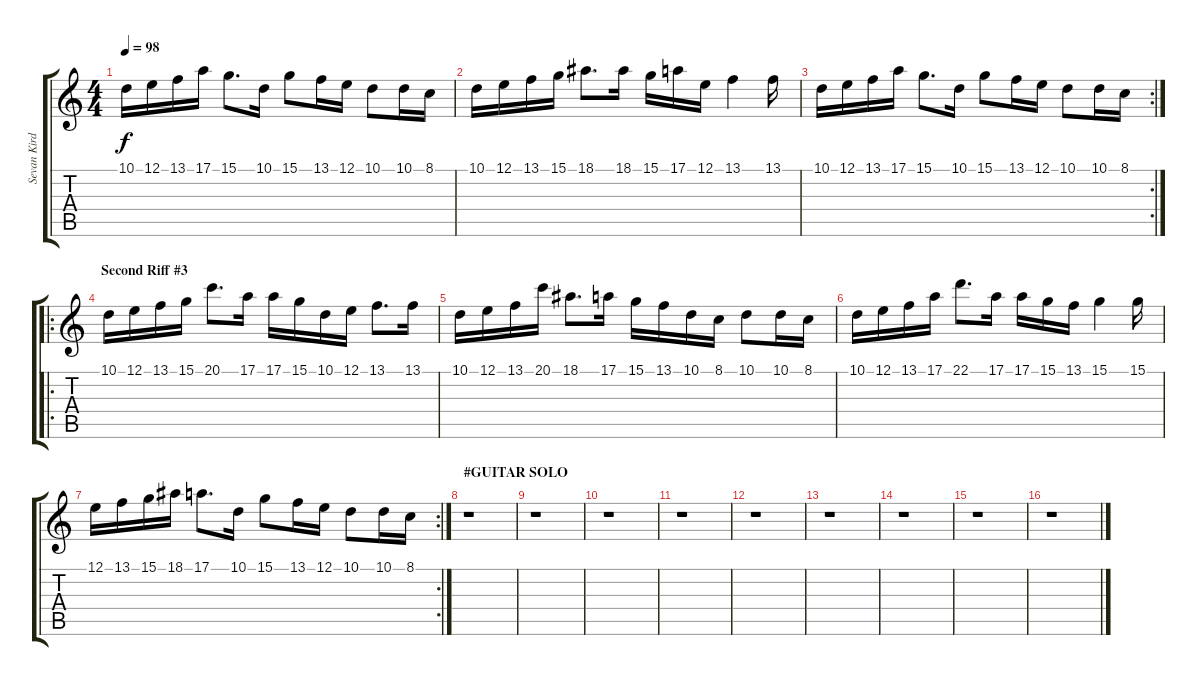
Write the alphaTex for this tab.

\track ("Sevan Kirder or Chrigel" "Sevan Kird") {instrument flute}
\staff {score tabs}
\tuning (E4 B3 G3 D3 A2 E2) {hide}
\ts (4 4)
\tempo 98
\clef g2
\ks c
10.1.16{dy f} 12.1.16 13.1.16 17.1.16 15.1.8{d} 10.1.16 15.1.8 13.1.16 12.1.16 10.1.8 10.1.16 8.1.16 |
10.1.16 12.1.16 13.1.16 15.1.16 18.1.8{d} 18.1.16 15.1.16 17.1.16 12.1.16 13.1.4 13.1.16 |
\rc 2
10.1.16 12.1.16 13.1.16 17.1.16 15.1.8{d} 10.1.16 15.1.8 13.1.16 12.1.16 10.1.8 10.1.16 8.1.16 |
\ro
\section ("" "Second Riff #3")
10.1.16 12.1.16 13.1.16 15.1.16 20.1.8{d} 17.1.16 17.1.16 15.1.16 10.1.16 12.1.16 13.1.8{d} 13.1.16 |
10.1.16 12.1.16 13.1.16 20.1.16 18.1.8{d} 17.1.16 15.1.16 13.1.16 10.1.16 8.1.16 10.1.8 10.1.16 8.1.16 |
10.1.16 12.1.16 13.1.16 17.1.16 22.1.8{d} 17.1.16 17.1.16 15.1.16 13.1.16 15.1.4 15.1.16 |
\rc 2
12.1.16 13.1.16 15.1.16 18.1.16 17.1.8{d} 10.1.16 15.1.8 13.1.16 12.1.16 10.1.8 10.1.16 8.1.16 |
\section ("" "#GUITAR SOLO")
r.1 |
r.1 |
r.1 |
r.1 |
r.1 |
r.1 |
r.1 |
r.1 |
r.1
